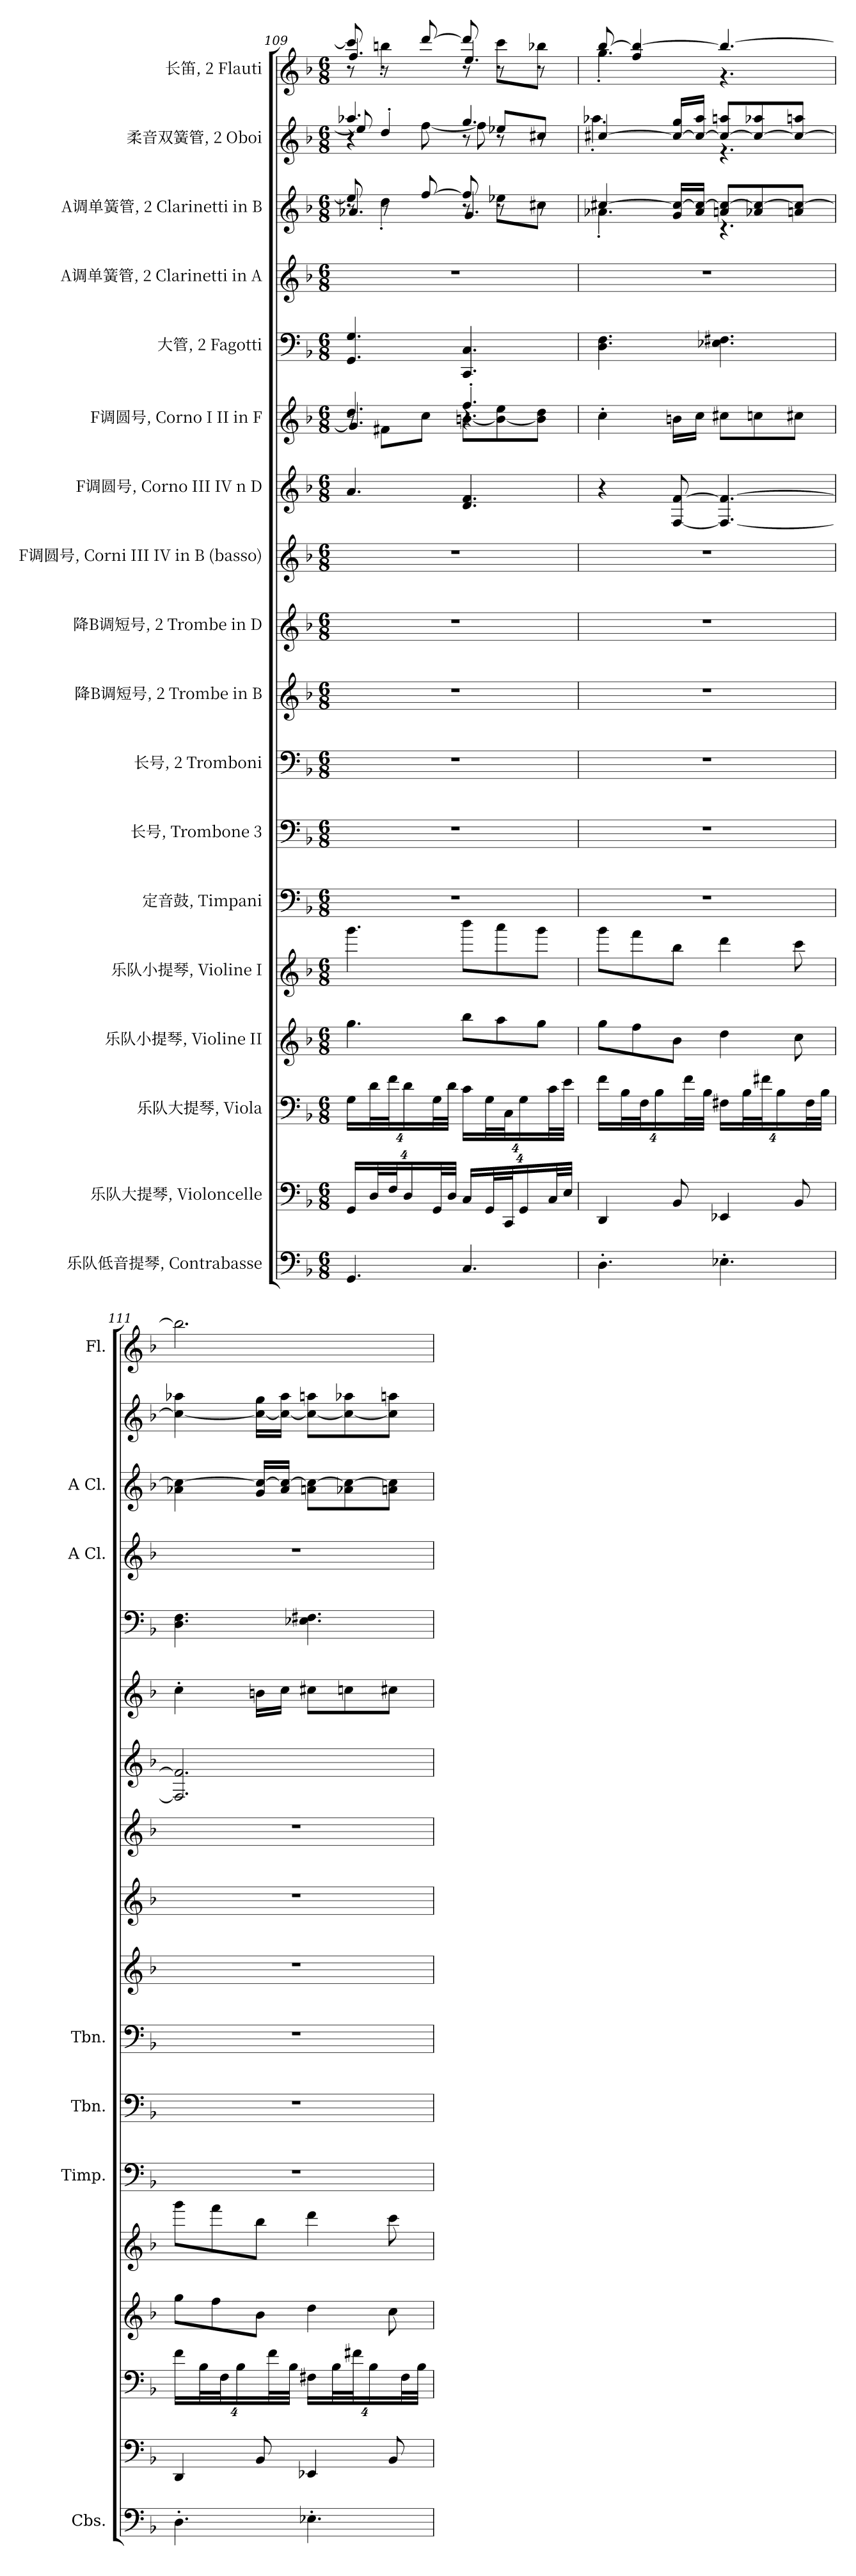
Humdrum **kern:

**kern	**kern	**kern	**kern	**kern	**kern	**kern	**kern	**kern	**kern	**kern	**kern	**kern	**kern	**kern	**kern	**kern	**kern
*part18	*part17	*part16	*part15	*part14	*part13	*part12	*part11	*part10	*part9	*part8	*part7	*part6	*part5	*part4	*part3	*part2	*part1
*staff18	*staff17	*staff16	*staff15	*staff14	*staff13	*staff12	*staff11	*staff10	*staff9	*staff8	*staff7	*staff6	*staff5	*staff4	*staff3	*staff2	*staff1
*I"乐队低音提琴, Contrabasse	*I"乐队大提琴, Violoncelle	*I"乐队大提琴, Viola	*I"乐队小提琴, Violine II	*I"乐队小提琴, Violine I	*I"定音鼓, Timpani	*I"长号, Trombone 3	*I"长号, 2 Tromboni	*I"降B调短号, 2 Trombe in B	*I"降B调短号, 2 Trombe in D	*I"F调圆号, Corni III IV in B (basso)	*I"F调圆号, Corno III IV n D	*I"F调圆号, Corno I II in F	*I"大管, 2 Fagotti	*I"A调单簧管, 2 Clarinetti in A	*I"A调单簧管, 2 Clarinetti in B	*I"柔音双簧管, 2 Oboi	*I"长笛, 2 Flauti
*I'Cbs.	*	*	*	*	*I'Timp.	*I'Tbn.	*I'Tbn.	*	*	*	*	*	*	*I'A Cl.	*I'A Cl.	*	*I'Fl.
*clefF4	*clefF4	*clefF4	*clefG2	*clefG2	*clefF4	*clefF4	*clefF4	*clefG2	*clefG2	*clefG2	*clefG2	*clefG2	*clefF4	*clefG2	*clefG2	*clefG2	*clefG2
*ITrd7c12	*	*	*	*	*	*	*	*ITrd1c2	*ITrd1c2	*ITrd4c7	*ITrd4c7	*ITrd4c7	*	*ITrd2c3	*ITrd2c3	*ITrd2c3	*
*k[b-]	*k[b-]	*k[b-]	*k[b-]	*k[b-]	*k[b-]	*k[b-]	*k[b-]	*k[b-e-a-]	*k[b-e-a-]	*k[b-e-]	*k[b-e-]	*k[b-e-]	*k[b-]	*k[f#c#]	*k[f#c#]	*k[f#c#]	*k[b-]
*M6/8	*M6/8	*M6/8	*M6/8	*M6/8	*M6/8	*M6/8	*M6/8	*M6/8	*M6/8	*M6/8	*M6/8	*M6/8	*M6/8	*M6/8	*M6/8	*M6/8	*M6/8
*MM91	*MM91	*MM91	*MM91	*MM91	*MM91	*MM91	*MM91	*MM91	*MM91	*MM91	*MM91	*MM91	*MM91	*MM91	*MM91	*MM91	*MM91
*	*Xbrackettup	*Xbrackettup	*	*	*	*	*	*	*	*	*	*	*	*	*	*	*
=109	=109	=109	=109	=109	=109	=109	=109	=109	=109	=109	=109	=109	=109	=109	=109	=109	=109
*	*	*	*	*	*	*	*	*	*	*	*	*^	*	*	*^	*^	*^
*	*	*	*	*	*	*	*	*	*	*	*	*	*^	*	*	*	*^	*	*^	*	*^
4.GGG/	32%3GG/L	32%3G\L	4.gg\	4.ggg\	2.r	2.r	2.r	2.r	2.r	2.r	4.d/	4.g/	8r	4.c/]	4.GG/ 4.G/	2.r	8cc/]	8r	4.fn/	4.ffn/	4r	8cc/]	8ccc/]	8r	4.ff/
.	64%3D/L	64%3d\L	.	.	.	.	.	.	.	.	.	.	.	.	.	.	.	.	.	.	.	.	.	.	.
*	*	*	*	*	*	*	*	*	*	*	*	*	*	*	*	*	*	*	*	*	*	*	*MM98	*	*
.	.	.	.	.	.	.	.	.	.	.	.	.	8Bn\L	.	.	.	8r	4b'\	.	.	.	4b'/	8r	4bbn'\	.
.	64%3F/J	64%3f\J	.	.	.	.	.	.	.	.	.	.	.	.	.	.	.	.	.	.	.	.	.	.	.
.	32%3D/	32%3d\	.	.	.	.	.	.	.	.	.	.	.	.	.	.	.	.	.	.	.	.	.	.	.
.	.	.	.	.	.	.	.	.	.	.	.	.	8f\J	.	.	.	[8dd/	.	.	.	[8dd\	.	[8ddd/	.	.
.	64%3GG/L	64%3G\L	.	.	.	.	.	.	.	.	.	.	.	.	.	.	.	.	.	.	.	.	.	.	.
.	64%3D/JJ	64%3d\JJ	.	.	.	.	.	.	.	.	.	.	.	.	.	.	.	.	.	.	.	.	.	.	.
*	*	*	*	*	*	*	*	*	*	*	*	*	*	*	*	*	*	*	*	*	*	*	*MM93	*	*
4.CC/	32%3C/L	32%3c\L	8bb-\L	8bbb-\L	.	.	.	.	.	.	4.G/ 4.B-/	4.b-'/	[8en\L	4.r	4.CC/ 4.C/	.	8dd/]	8r	4.e/	4.ee/	8dd\]	8r	8ddd/]	8r	4.ee/
.	64%3GG/L	64%3G\L	.	.	.	.	.	.	.	.	.	.	.	.	.	.	.	.	.	.	.	.	.	.	.
*	*	*	*	*	*	*	*	*	*	*	*	*	*	*	*	*	*	*	*	*	*	*	*MM98	*	*
.	.	.	8aa\	8aaa\	.	.	.	.	.	.	.	.	8e\_ 8a\	.	.	.	8r	8ccn\L	.	.	8r	8ccn/L	8r	8ccc\L	.
.	64%3CC/J	64%3C\J	.	.	.	.	.	.	.	.	.	.	.	.	.	.	.	.	.	.	.	.	.	.	.
.	32%3GG/	32%3G\	.	.	.	.	.	.	.	.	.	.	.	.	.	.	.	.	.	.	.	.	.	.	.
.	.	.	8gg\J	8ggg\J	.	.	.	.	.	.	.	.	8e\] 8g\J	.	.	.	8r	8a#X\J	.	.	8r	8a#X/J	8r	8bb-X\J	.
.	64%3C/L	64%3c\L	.	.	.	.	.	.	.	.	.	.	.	.	.	.	.	.	.	.	.	.	.	.	.
.	64%3E/JJ	64%3e\JJ	.	.	.	.	.	.	.	.	.	.	.	.	.	.	.	.	.	.	.	.	.	.	.
*	*	*	*	*	*	*	*	*	*	*	*	*	*	*	*	*	*v	*v	*v	*	*	*	*v	*v	*v
*	*	*	*	*	*	*	*	*	*	*	*	*v	*v	*v	*	*	*	*v	*v	*v	*
!!LO:PB:g=z
=110	=110	=110	=110	=110	=110	=110	=110	=110	=110	=110	=110	=110	=110	=110	=110	=110	=110
*	*	*	*	*	*	*	*	*	*	*	*	*	*	*	*	*	*MM91
*	*	*	*	*	*	*	*	*	*	*	*	*	*	*	*^	*^	*^
4.DD'\	4DD/	32%3f\L	8gg\L	8ggg\L	2.r	2.r	2.r	2.r	2.r	2.r	4r	4f'\	4.D\ 4.F\	2.r	[4a#X/	4.fn'\	[4a#X/	4.ffn'\	[8bb-/	4.gg'\
.	.	64%3B-\L	.	.	.	.	.	.	.	.	.	.	.	.	.	.	.	.	.	.
*	*	*	*	*	*	*	*	*	*	*	*	*	*	*	*	*	*	*	*MM98	*
.	.	.	8ff\	8fff\	.	.	.	.	.	.	.	.	.	.	.	.	.	.	4ff/ 4bb-/_	.
.	.	64%3F\J	.	.	.	.	.	.	.	.	.	.	.	.	.	.	.	.	.	.
.	.	32%3B-\	.	.	.	.	.	.	.	.	.	.	.	.	.	.	.	.	.	.
.	8BB-/	.	8b-\J	8bb-\J	.	.	.	.	.	.	[8BB-/ [8B-/	16en\LL	.	.	16e/ 16a#/_LL	.	16a#/_ 16ee/LL	.	.	.
.	.	64%3f\L	.	.	.	.	.	.	.	.	.	.	.	.	.	.	.	.	.	.
.	.	.	.	.	.	.	.	.	.	.	.	16f\JJ	.	.	16f/ 16a#/_JJ	.	16a#/_ 16ff/JJ	.	.	.
.	.	64%3B-\JJ	.	.	.	.	.	.	.	.	.	.	.	.	.	.	.	.	.	.
*	*	*	*	*	*	*	*	*	*	*	*	*	*	*	*	*	*	*	*MM93	*
4.EE-X'\	4EE-X/	32%3F#X\L	4dd\	4ddd\	.	.	.	.	.	.	4.BB-/_ 4.B-/_	8f#X\L	4.E-X\ 4.F#X\	.	8f#X/ 8a#/_L	4.r	8a#/_ 8ff#X/L	4.r	4.bb-/_	4.r
.	.	64%3B-\L	.	.	.	.	.	.	.	.	.	.	.	.	.	.	.	.	.	.
.	.	.	.	.	.	.	.	.	.	.	.	8fn\	.	.	8fn/ 8a#/_	.	8a#/_ 8ffn/	.	.	.
.	.	64%3f#X\J	.	.	.	.	.	.	.	.	.	.	.	.	.	.	.	.	.	.
.	.	32%3B-\	.	.	.	.	.	.	.	.	.	.	.	.	.	.	.	.	.	.
.	8BB-/	.	8cc\	8ccc\	.	.	.	.	.	.	.	8f#X\J	.	.	8f#X/ 8a#/_J	.	8a#/_ 8ff#X/J	.	.	.
.	.	64%3F#\L	.	.	.	.	.	.	.	.	.	.	.	.	.	.	.	.	.	.
.	.	64%3B-\JJ	.	.	.	.	.	.	.	.	.	.	.	.	.	.	.	.	.	.
*	*	*	*	*	*	*	*	*	*	*	*	*	*	*	*v	*v	*	*	*v	*v
*	*	*	*	*	*	*	*	*	*	*	*	*	*	*	*	*v	*v	*
=111	=111	=111	=111	=111	=111	=111	=111	=111	=111	=111	=111	=111	=111	=111	=111	=111	=111
*	*	*	*	*	*	*	*	*	*	*	*	*	*	*	*	*	*MM90
4.DD'\	4DD/	32%3f\L	8gg\L	8ggg\L	2.r	2.r	2.r	2.r	2.r	2.r	2.BB-/] 2.B-/]	4f'\	4.D\ 4.F\	2.r	4fn\ 4a#\_	4a#\_ 4ffn\	2.bb-\]
.	.	64%3B-\L	.	.	.	.	.	.	.	.	.	.	.	.	.	.	.
.	.	.	8ff\	8fff\	.	.	.	.	.	.	.	.	.	.	.	.	.
.	.	64%3F\J	.	.	.	.	.	.	.	.	.	.	.	.	.	.	.
.	.	32%3B-\	.	.	.	.	.	.	.	.	.	.	.	.	.	.	.
.	8BB-/	.	8b-\J	8bb-\J	.	.	.	.	.	.	.	16en\LL	.	.	16e/ 16a#/_LL	16a#\_ 16ee\LL	.
.	.	64%3f\L	.	.	.	.	.	.	.	.	.	.	.	.	.	.	.
.	.	.	.	.	.	.	.	.	.	.	.	16f\JJ	.	.	16f/ 16a#/_JJ	16a#\_ 16ff\JJ	.
.	.	64%3B-\JJ	.	.	.	.	.	.	.	.	.	.	.	.	.	.	.
4.EE-X'\	4EE-X/	32%3F#X\L	4dd\	4ddd\	.	.	.	.	.	.	.	8f#X\L	4.E-X\ 4.F#X\	.	8f#X\ 8a#\_L	8a#\_ 8ff#X\L	.
.	.	64%3B-\L	.	.	.	.	.	.	.	.	.	.	.	.	.	.	.
.	.	.	.	.	.	.	.	.	.	.	.	8fn\	.	.	8fn\ 8a#\_	8a#\_ 8ffn\	.
.	.	64%3f#X\J	.	.	.	.	.	.	.	.	.	.	.	.	.	.	.
.	.	32%3B-\	.	.	.	.	.	.	.	.	.	.	.	.	.	.	.
.	8BB-/	.	8cc\	8ccc\	.	.	.	.	.	.	.	8f#X\J	.	.	8f#X\ 8a#\]J	8a#\] 8ff#X\J	.
.	.	64%3F#\L	.	.	.	.	.	.	.	.	.	.	.	.	.	.	.
.	.	64%3B-\JJ	.	.	.	.	.	.	.	.	.	.	.	.	.	.	.
=	=	=	=	=	=	=	=	=	=	=	=	=	=	=	=	=	=
*-	*-	*-	*-	*-	*-	*-	*-	*-	*-	*-	*-	*-	*-	*-	*-	*-	*-
